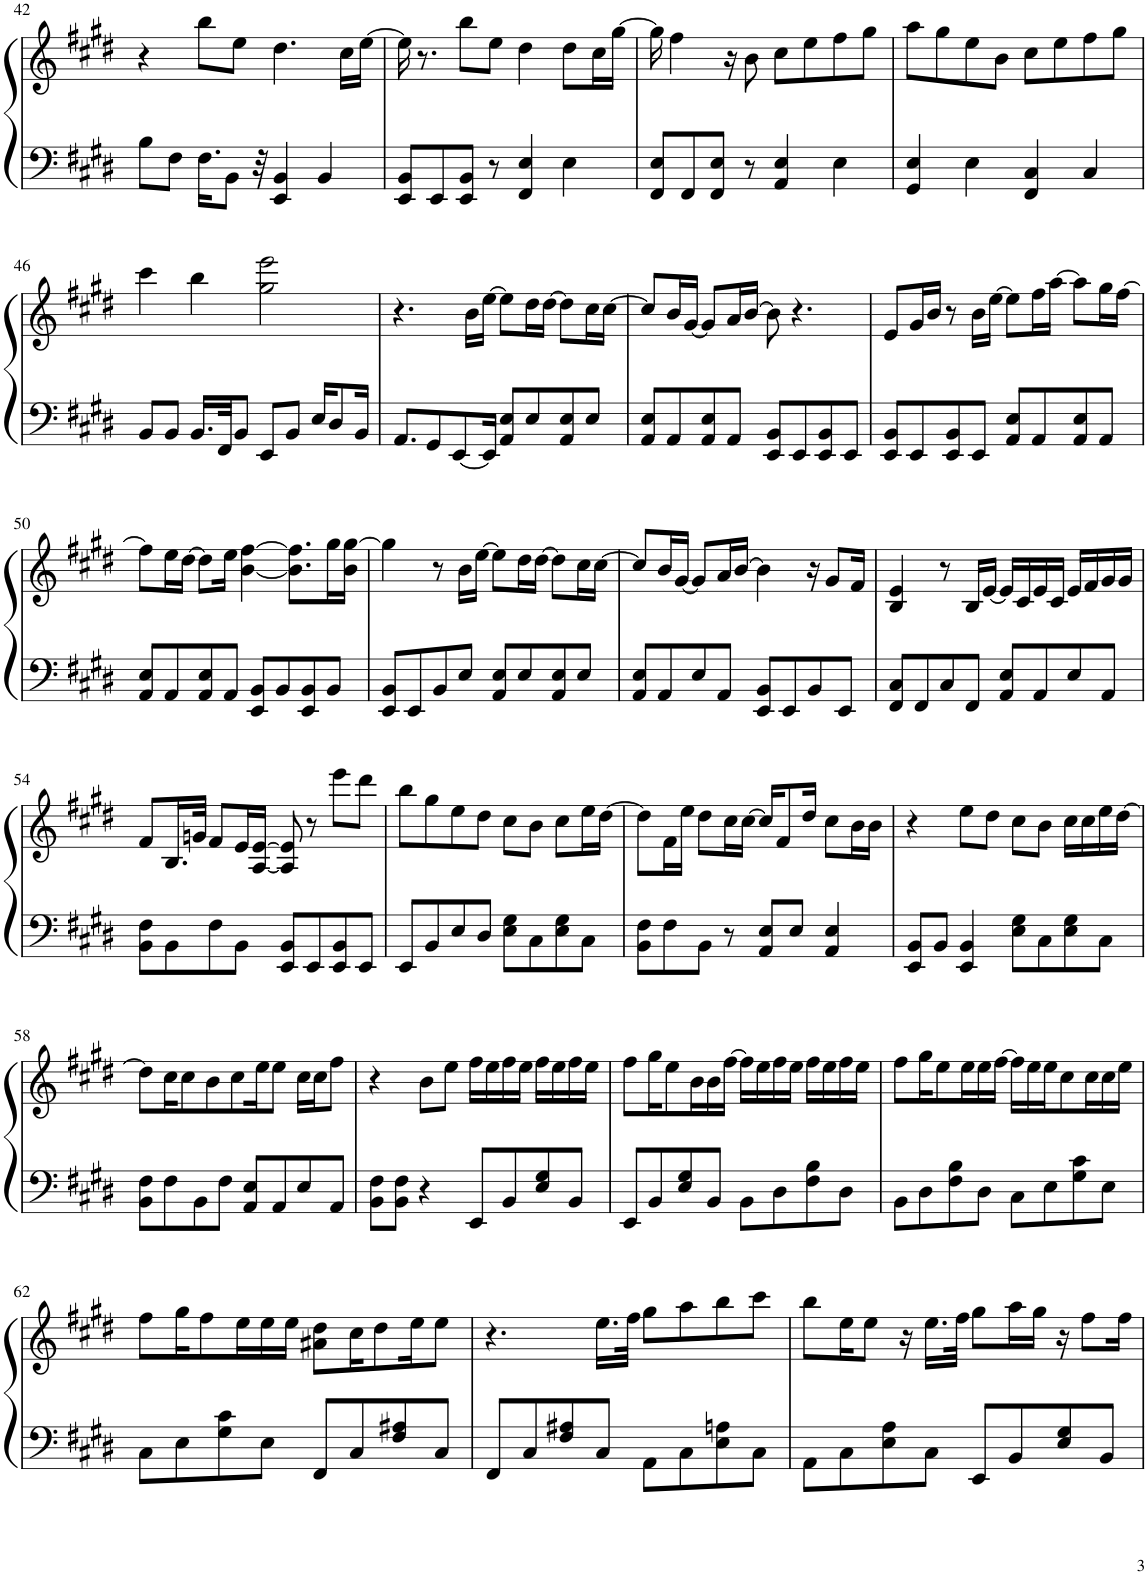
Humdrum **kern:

**kern	**kern
*part1	*part1
*staff2	*staff1
*I"Piano	*
*I'Pno.	*
!!LO:PB:g=z
*clefF4	*clefG2
*k[f#c#g#d#]	*k[f#c#g#d#]
*M4/4	*M4/4
=42	=42
8B\L	4r
8F#\J	.
16.F#\KL	8bb\L
8BB\J	.
.	8ee\J
32r	.
4EE/ 4BB/	4.dd#\
4BB/	.
.	16cc#\LL
.	[16ee\JJ
=43	=43
8EE/ 8BB/L	16ee\]
.	8.r
8EE/	.
8EE/ 8BB/J	8bb\L
8r	8ee\J
4FF#/ 4E/	4dd#\
4E\	8dd#\L
.	16cc#\L
.	[16gg#\JJ
=44	=44
8FF#/ 8E/L	16gg#\]
.	4ff#\
8FF#/	.
8FF#/ 8E/J	.
.	16r
8r	8b\
4AA/ 4E/	8cc#\L
.	8ee\
4E\	8ff#\
.	8gg#\J
=45	=45
4GG#/ 4E/	8aa\L
.	8gg#\
4E\	8ee\
.	8b\J
4FF#/ 4C#/	8cc#\L
.	8ee\
4C#/	8ff#\
.	8gg#\J
!!LO:LB:g=z
=46	=46
8BB/L	4ccc#\
8BB/J	.
16.BB/LL	4bb\
32FF#/JK	.
8BB/J	.
8EE/L	2gg#\ 2eee\
8BB/J	.
16E/KL	.
8D#/	.
16BB/Jk	.
=47	=47
8.AA/L	4.r
8GG#/	.
[8EE/	.
.	16b\LL
16EE/Jk]	[16ee\JJ
8AA/ 8E/L	8ee\L]
8E/	16dd#\L
.	[16dd#\JJ
8AA/ 8E/	8dd#\L]
8E/J	16cc#\L
.	[16cc#\JJ
=48	=48
8AA/ 8E/L	8cc#/L]
8AA/	16b/L
.	[16g#/JJ
8AA/ 8E/	8g#/L]
8AA/J	16a/L
.	[16b/JJ
8EE/ 8BB/L	8b\]
8EE/	4.r
8EE/ 8BB/	.
8EE/J	.
=49	=49
8EE/ 8BB/L	8e/L
8EE/	16g#/L
.	16b/JJ
8EE/ 8BB/	8r
8EE/J	16b\LL
.	[16ee\JJ
8AA/ 8E/L	8ee\L]
8AA/	16ff#\L
.	[16aa\JJ
8AA/ 8E/	8aa\L]
8AA/J	16gg#\L
.	[16ff#\JJ
!!LO:LB:g=z
=50	=50
8AA/ 8E/L	8ff#\L]
8AA/	16ee\L
.	[16dd#\JJ
8AA/ 8E/	8dd#\L]
8AA/J	16ee\Jk
.	[4b\ [4ff#\
8EE/ 8BB/L	.
8BB/	.
.	8.b\] 8.ff#\]L
8EE/ 8BB/	.
8BB/J	16gg#\L
.	16b\ [16gg#\JJ
=51	=51
8EE/ 8BB/L	4gg#\]
8EE/	.
8BB/	8r
8E/J	16b\LL
.	[16ee\JJ
8AA/ 8E/L	8ee\L]
8E/	16dd#\L
.	[16dd#\JJ
8AA/ 8E/	8dd#\L]
8E/J	16cc#\L
.	[16cc#\JJ
=52	=52
8AA/ 8E/L	8cc#/L]
8AA/	16b/L
.	[16g#/JJ
8E/	8g#/L]
8AA/J	16a/L
.	[16b/JJ
8EE/ 8BB/L	4b\]
8EE/	.
8BB/	16r
.	8g#/L
8EE/J	.
.	16f#/Jk
=53	=53
8FF#/ 8C#/L	4B/ 4e/
8FF#/	.
8C#/	8r
8FF#/J	16B/LL
.	[16e/JJ
8AA/ 8E/L	16e/LL]
.	16c#/
8AA/	16e/
.	16c#/JJ
8E/	16e/LL
.	16f#/
8AA/J	16g#/
.	16g#/JJ
!!LO:LB:g=z
=54	=54
8BB\ 8F#\L	8f#/L
8BB\	16.B/L
.	32gn/JJk
8F#\	8f#/L
8BB\J	16e/L
.	[16A/ [16e/JJ
8EE/ 8BB/L	8A/] 8e/]
8EE/	8r
8EE/ 8BB/	8eee\L
8EE/J	8ddd#\J
=55	=55
8EE/L	8bb\L
8BB/	8gg#\
8E/	8ee\
8D#/J	8dd#\J
8E\ 8G#\L	8cc#\L
8C#\	8b\J
8E\ 8G#\	8cc#\L
8C#\J	16ee\L
.	[16dd#\JJ
=56	=56
8BB\ 8F#\L	8dd#\L]
8F#\	16f#\L
.	16ee\JJ
8BB\J	8dd#\L
8r	16cc#\L
.	[16cc#\JJ
8AA/ 8E/L	16cc#/KL]
.	8f#/
8E/J	.
.	16dd#/Jk
4AA/ 4E/	8cc#\L
.	16b\L
.	16b\JJ
=57	=57
8EE/ 8BB/L	4r
8BB/J	.
4EE/ 4BB/	8ee\L
.	8dd#\J
8E\ 8G#\L	8cc#\L
8C#\	8b\J
8E\ 8G#\	16cc#\LL
.	16cc#\
8C#\J	16ee\
.	[16dd#\JJ
!!LO:LB:g=z
=58	=58
8BB\ 8F#\L	8dd#\L]
8F#\	16cc#\K
.	8cc#\
8BB\	.
.	8b\
8F#\J	.
.	8cc#\
8AA/ 8E/L	.
.	16ee\K
8AA/	8ee\J
8E/	16cc#\LL
.	16cc#\J
8AA/J	8ff#\J
=59	=59
8BB\ 8F#\L	4r
8BB\ 8F#\J	.
4r	8b\L
.	8ee\J
8EE/L	16ff#\LL
.	16ee\
8BB/	16ff#\
.	16ee\JJ
8E/ 8G#/	16ff#\LL
.	16ee\
8BB/J	16ff#\
.	16ee\JJ
=60	=60
8EE/L	8ff#\L
8BB/	16gg#\K
.	8ee\
8E/ 8G#/	.
.	16b\L
8BB/J	16b\
.	[16ff#\JJ
8BB\L	16ff#\LL]
.	16ee\
8D#\	16ff#\
.	16ee\JJ
8F#\ 8B\	16ff#\LL
.	16ee\
8D#\J	16ff#\
.	16ee\JJ
=61	=61
8BB\L	8ff#\L
8D#\	16gg#\K
.	8ee\
8F#\ 8B\	.
.	16ee\L
8D#\J	16ee\
.	[16ff#\JJ
8C#\L	16ff#\LL]
.	16ee\
8E\	16ee\J
.	8cc#\
8G#\ 8c#\	.
.	16cc#\L
8E\J	16cc#\
.	16ee\JJ
!!LO:LB:g=z
=62	=62
8C#\L	8ff#\L
8E\	16gg#\K
.	8ff#\
8G#\ 8c#\	.
.	16ee\L
8E\J	16ee\
.	16ee\JJ
8FF#/L	8a#X\ 8dd#\L
8C#/	16cc#\K
.	8dd#\
8F#/ 8A#X/	.
.	16ee\K
8C#/J	8ee\J
=63	=63
8FF#/L	4.r
8C#/	.
8F#/ 8A#X/	.
8C#/J	16.ee\LL
.	32ff#\JJk
8AA\L	8gg#\L
8C#\	8aa\
8E\ 8An\	8bb\
8C#\J	8ccc#\J
=64	=64
8AA\L	8bb\L
8C#\	16ee\K
.	8ee\J
8E\ 8A\	.
.	16r
8C#\J	16.ee\LL
.	32ff#\JJk
8EE/L	8gg#\L
8BB/	16aa\L
.	16gg#\JJ
8E/ 8G#/	16r
.	8ff#\L
8BB/J	.
.	16ff#\Jk
=	=
*-	*-
